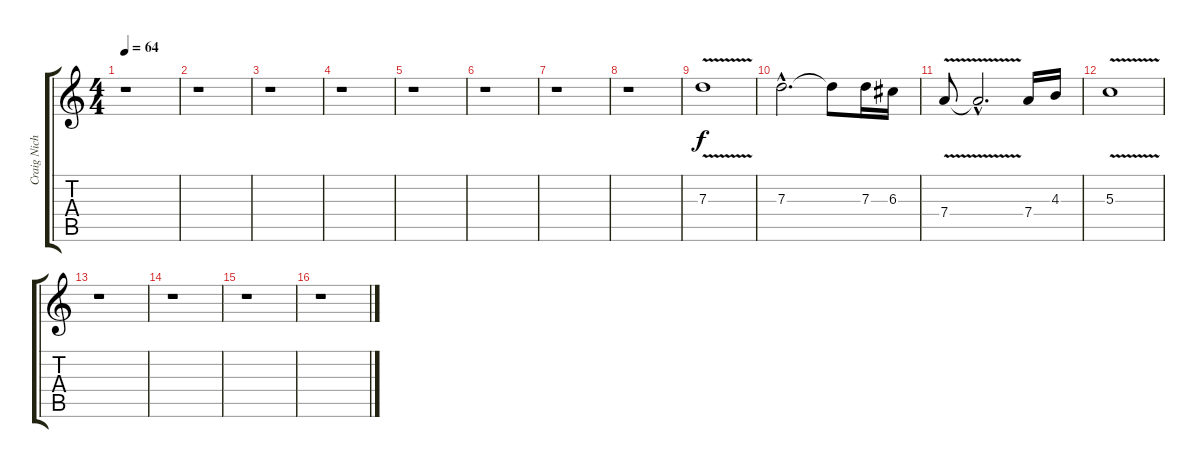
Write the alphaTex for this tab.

\track ("Craig Nicholls Clean" "Craig Nich") {instrument electricguitarclean}
\staff {score tabs}
\tuning (E4 B3 G3 D3 A2 E2) {hide}
\ts (4 4)
\tempo 64
\clef g2
\ks c
r.1{dy f} |
r.1 |
r.1 |
r.1 |
r.1 |
r.1 |
r.1 |
r.1 |
7.3{v}.1 |
7.3{hac}.2{d} 7.3{t}.8 7.3.16 6.3.16 |
7.4{v}.8 7.4{hac t}.2{d} 7.4.16 4.3.16 |
5.3{v}.1 |
r.1 |
r.1 |
r.1 |
r.1
